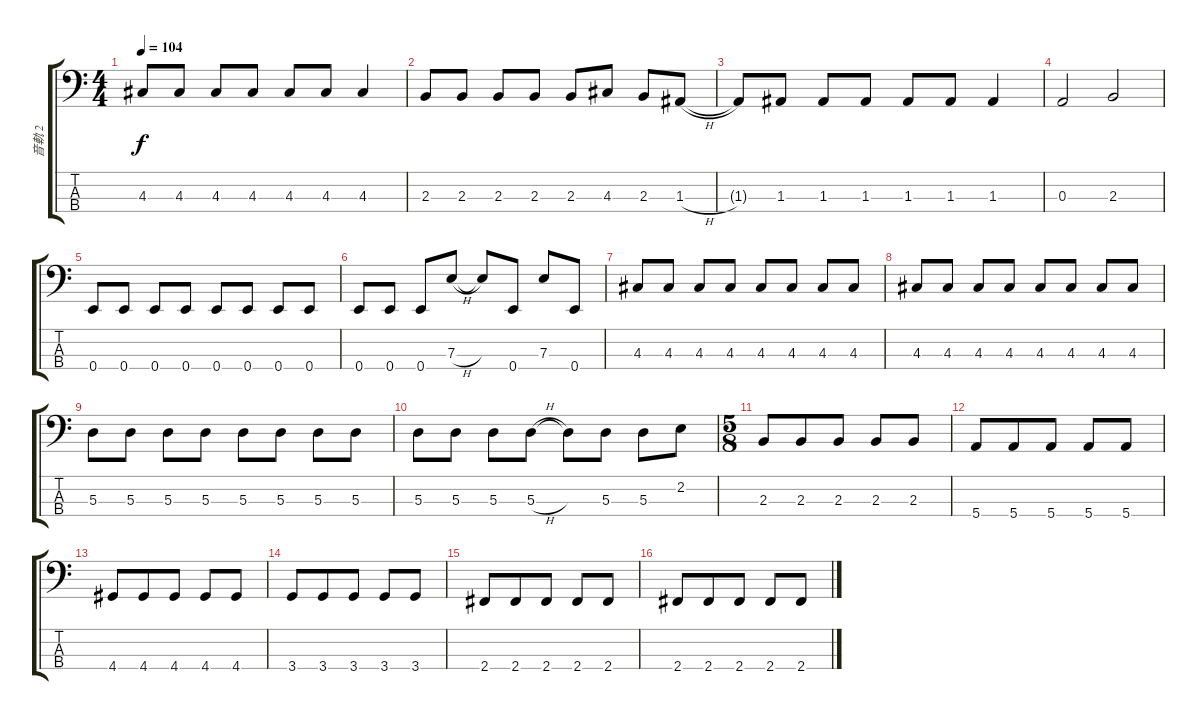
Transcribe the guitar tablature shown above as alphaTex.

\track ("音軌 2" "音軌 2") {instrument electricbassfinger}
\staff {score tabs}
\tuning (G2 D2 A1 E1) {hide}
\ts (4 4)
\tempo 104
\clef f4
\ks c
4.3.8{dy f} 4.3.8 4.3.8 4.3.8 4.3.8 4.3.8 4.3.4 |
2.3.8 2.3.8 2.3.8 2.3.8 2.3.8 4.3.8 2.3.8 1.3{h}.8 |
1.3{t}.8 1.3.8 1.3.8 1.3.8 1.3.8 1.3.8 1.3.4 |
0.3.2 2.3.2 |
0.4.8 0.4.8 0.4.8 0.4.8 0.4.8 0.4.8 0.4.8 0.4.8 |
0.4.8 0.4.8 0.4.8 7.3{h}.8 7.3{t}.8 0.4.8 7.3.8 0.4.8 |
4.3.8 4.3.8 4.3.8 4.3.8 4.3.8 4.3.8 4.3.8 4.3.8 |
4.3.8 4.3.8 4.3.8 4.3.8 4.3.8 4.3.8 4.3.8 4.3.8 |
5.3.8 5.3.8 5.3.8 5.3.8 5.3.8 5.3.8 5.3.8 5.3.8 |
5.3.8 5.3.8 5.3.8 5.3{h}.8 5.3{t}.8 5.3.8 5.3.8 2.2.8 |
\ts (5 8)
2.3.8 2.3.8 2.3.8 2.3.8 2.3.8 |
5.4.8 5.4.8 5.4.8 5.4.8 5.4.8 |
4.4.8 4.4.8 4.4.8 4.4.8 4.4.8 |
3.4.8 3.4.8 3.4.8 3.4.8 3.4.8 |
2.4.8 2.4.8 2.4.8 2.4.8 2.4.8 |
2.4.8 2.4.8 2.4.8 2.4.8 2.4.8
